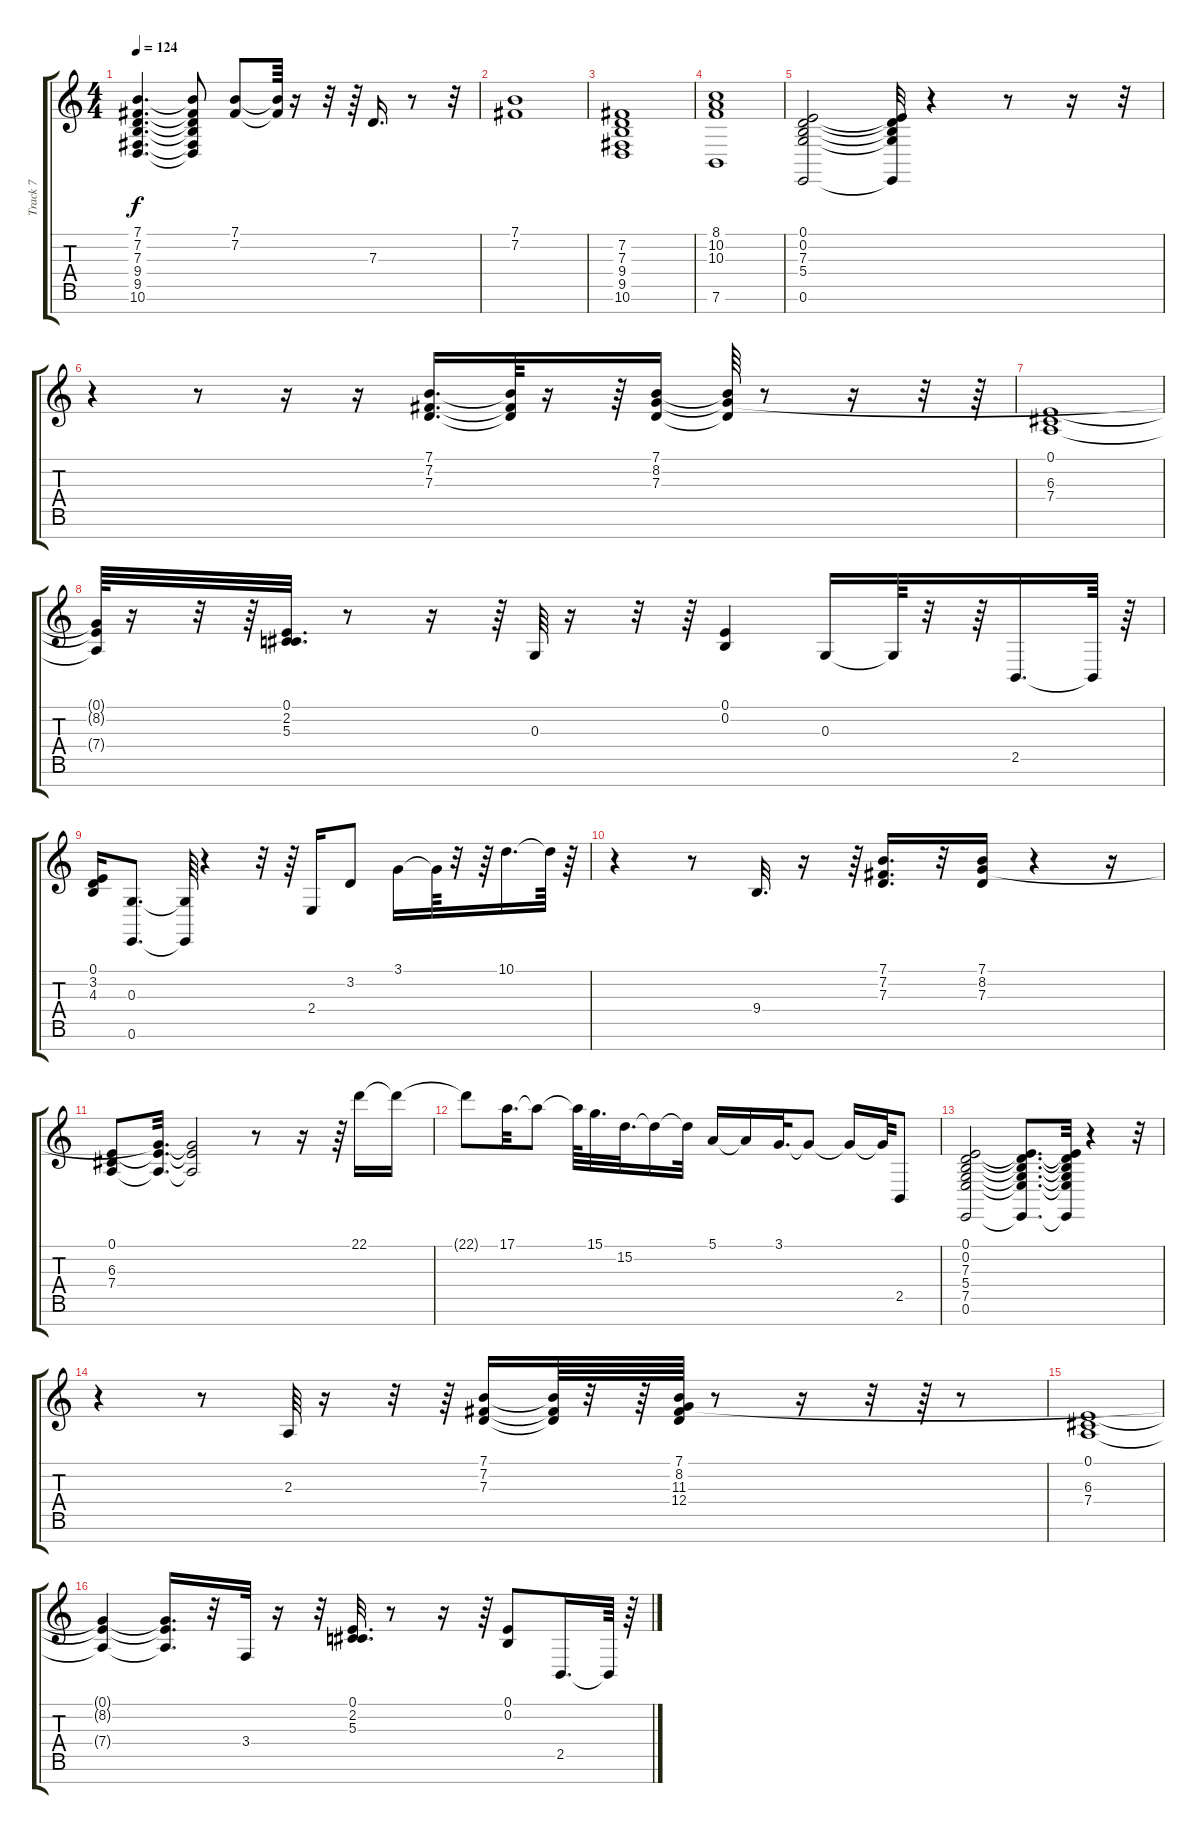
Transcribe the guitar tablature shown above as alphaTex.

\track ("Track 7" "Track 7") {instrument percussiveorgan}
\staff {score tabs}
\tuning (E4 B3 G3 D3 A2 E2 B1) {hide}
\ts (4 4)
\tempo 124
\clef g2
\ks c
(7.1 7.2 7.3 9.4 9.5 10.6).4{d dy f} (7.1{t} 7.2{t} 7.3{t} 9.4{t} 9.5{t} 10.6{t}).8 (7.1 7.2).8 (7.1{t} 7.2{t}).64 r.16 r.32 r.64 7.3.16{d} r.8 r.32 |
(7.1 7.2).1 |
(7.2 7.3 9.4 9.5 10.6).1 |
(8.1 10.2 10.3 7.6).1 |
(0.1 0.2 7.3 5.4 0.6).2 (0.1{t} 0.2{t} 7.3{t} 5.4{t} 0.6{t}).32 r.4 r.8 r.16 r.32 |
r.4 r.8 r.16 r.16 (7.1 7.2 7.3).16{d} (7.1{t} 7.2{t} 7.3{t}).64 r.16 r.64 (7.1 8.2 7.3).16 (7.1{t} 8.2{t} 7.3{t}).64 r.8 r.16 r.32 r.64 |
(0.1 6.3 7.4).1 |
(0.1{t} 8.2{t} 7.4{t}).64 r.16 r.32 r.64 (0.1 2.2 5.3).32{d} r.8 r.16 r.64 0.3.64 r.16 r.32 r.64 (0.1 0.2).4 0.3.16 0.3{t}.64 r.32 r.64 2.5.16{d} 2.5{t}.64 r.64 |
(0.1 3.2 4.3).16 (0.3 0.6).8{d} (0.3{t} 0.6{t}).64 r.4 r.32 r.64 2.4.16 3.2.8 3.1.16 3.1{t}.64 r.32 r.64 10.1.16{d} 10.1{t}.64 r.64 |
r.4 r.8 9.4.32{d} r.16 r.64 (7.1 7.2 7.3).16{d} r.32 (7.1 8.2 7.3).16 r.4 r.16 |
(0.1 6.3 7.4).8 (0.1{t} 8.2{t} 7.4{t}).32{d} (0.1{t} 8.2{t} 7.4{t}).2 r.8 r.16 r.64 22.1.16 22.1{t}.16 |
22.1{t}.8 17.1.32{d} 17.1{t}.8 17.1{t}.64 15.1.32{d} 15.2.32{d} 15.2{t}.16 15.2{t}.32 5.1.16 5.1{t}.16 3.1.32{d} 3.1{t}.8 3.1{t}.16 3.1{t}.64 2.5.8 |
(0.1 0.2 7.3 5.4 7.5 0.6).2 (0.1{t} 0.2{t} 7.3{t} 5.4{t} 7.5{t} 0.6{t}).8{d} (0.1{t} 0.2{t} 7.3{t} 5.4{t} 7.5{t} 0.6{t}).32 r.4 r.32 |
r.4 r.8 2.3.64 r.16 r.32 r.64 (7.1 7.2 7.3).16 (7.1{t} 7.2{t} 7.3{t}).64 r.32 r.64 (7.1 8.2 11.3 12.4).64 r.8 r.16 r.32 r.64 r.8 |
(0.1 6.3 7.4).1 |
(0.1{t} 8.2{t} 7.4{t}).4 (0.1{t} 8.2{t} 7.4{t}).16{d} r.32 3.4.32 r.16 r.32 (0.1 2.2 5.3).32{d} r.8 r.16 r.64 (0.1 0.2).8 2.5.16{d} 2.5{t}.64 r.64
